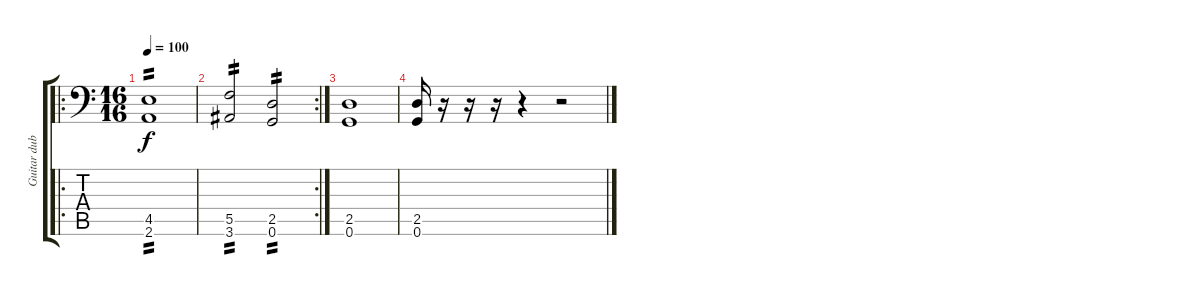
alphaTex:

\track ("Guitar dub" "Guitar dub") {instrument distortionguitar}
\staff {score tabs}
\tuning (G3 D3 Bb2 F2 C2 G1) {hide}
\ro
\ts (16 16)
\tempo 100
\clef f4
\ks c
(4.5 2.6).1{tp 2 dy f} |
\rc 2
(5.5 3.6).2{tp 2} (2.5 0.6).2{tp 2} |
(2.5 0.6).1 |
(2.5 0.6).16 r.16 r.16 r.16 r.4 r.2
